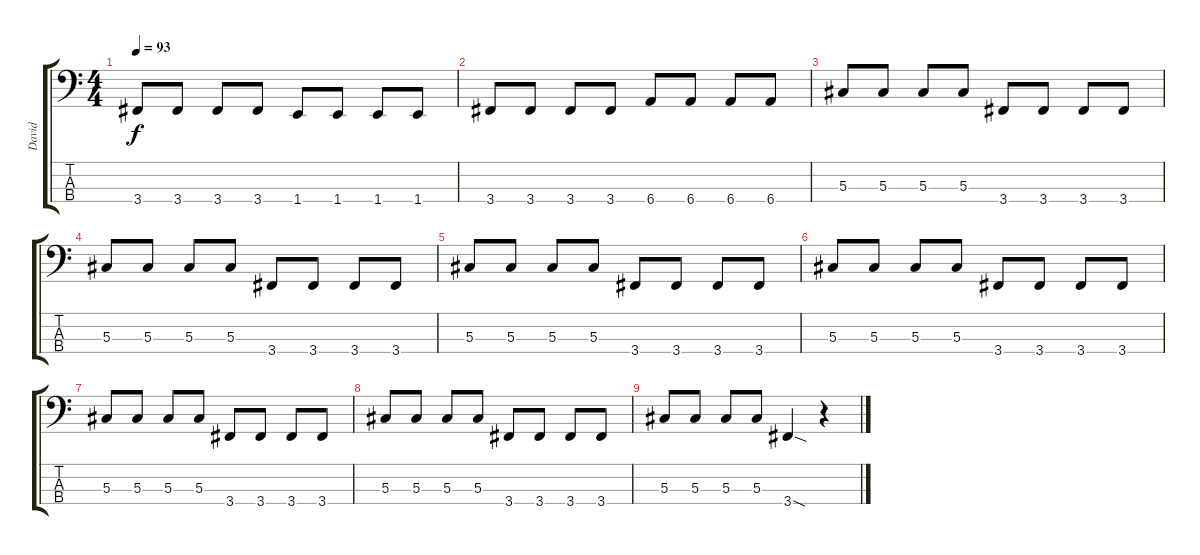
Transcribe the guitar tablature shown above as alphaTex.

\track ("David" "David") {instrument electricbasspick}
\staff {score tabs}
\tuning (Gb2 Db2 Ab1 Eb1) {hide}
\ts (4 4)
\tempo 93
\clef f4
\ks c
3.4.8{dy f} 3.4.8 3.4.8 3.4.8 1.4.8 1.4.8 1.4.8 1.4.8 |
3.4.8 3.4.8 3.4.8 3.4.8 6.4.8 6.4.8 6.4.8 6.4.8 |
5.3.8 5.3.8 5.3.8 5.3.8 3.4.8 3.4.8 3.4.8 3.4.8 |
5.3.8 5.3.8 5.3.8 5.3.8 3.4.8 3.4.8 3.4.8 3.4.8 |
5.3.8 5.3.8 5.3.8 5.3.8 3.4.8 3.4.8 3.4.8 3.4.8 |
5.3.8 5.3.8 5.3.8 5.3.8 3.4.8 3.4.8 3.4.8 3.4.8 |
5.3.8 5.3.8 5.3.8 5.3.8 3.4.8 3.4.8 3.4.8 3.4.8 |
5.3.8 5.3.8 5.3.8 5.3.8 3.4.8 3.4.8 3.4.8 3.4.8 |
5.3.8 5.3.8 5.3.8 5.3.8 3.4{sod}.4 r.4
